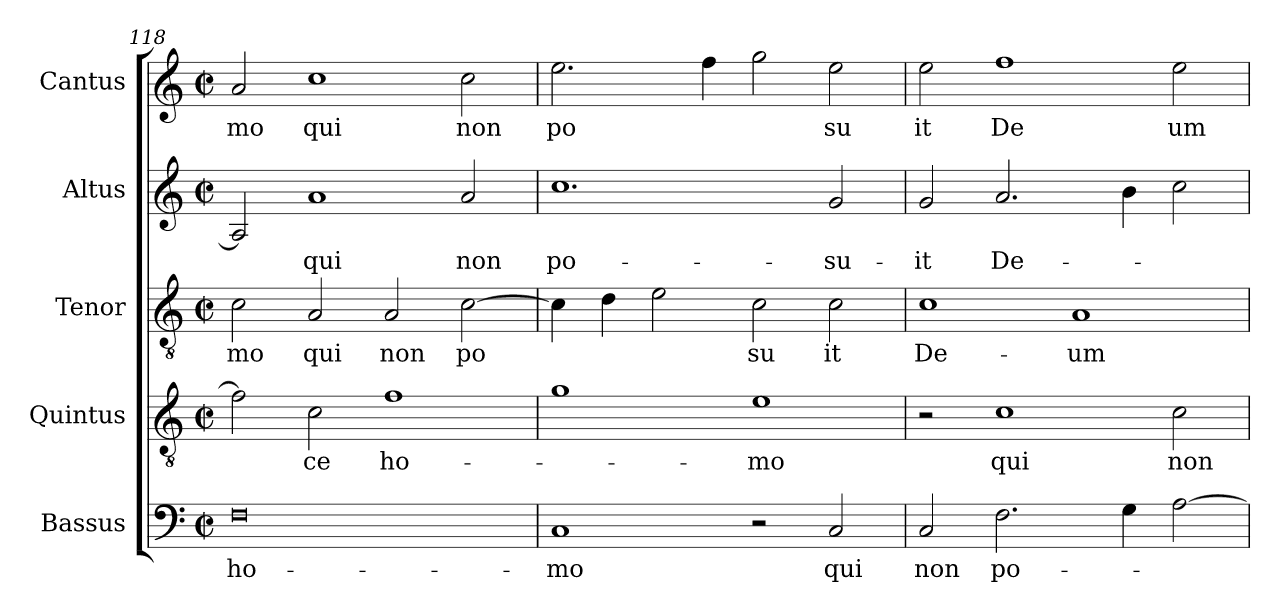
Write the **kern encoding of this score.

**kern	**text	**kern	**text	**kern	**text	**kern	**text	**kern	**text
*part5	*part5	*part4	*part4	*part3	*part3	*part2	*part2	*part1	*part1
*staff5	*staff5	*staff4	*staff4	*staff3	*staff3	*staff2	*staff2	*staff1	*staff1
*I"Bassus	*	*I"Quintus	*	*I"Tenor	*	*I"Altus	*	*I"Cantus	*
*clefF4	*	*clefGv2	*	*clefGv2	*	*clefG2	*	*clefG2	*
*M2/2	*	*M2/2	*	*M2/2	*	*M2/2	*	*M2/2	*
*met(c|)	*	*met(c|)	*	*met(c|)	*	*met(c|)	*	*met(c|)	*
=118	=118	=118	=118	=118	=118	=118	=118	=118	=118
!	!LO:LY:b:cj	!	!	!	!LO:LY:b:cj	!	!	!	!LO:LY:b:cj
0F	ho-	2f\]	.	2c\	mo	2A/]	.	2a/	mo
!	!	!	!LO:LY:b:cj	!	!LO:LY:b:cj	!	!LO:LY:b:cj	!	!LO:LY:b:cj
.	.	2c\	-ce	2A/	qui	1a	qui	1cc	qui
!	!	!	!LO:LY:b:cj	!	!LO:LY:b:cj	!	!	!	!
.	.	1f	ho-	2A/	non	.	.	.	.
!	!	!	!	!	!LO:LY:b:cj	!	!LO:LY:b:cj	!	!LO:LY:b:cj
.	.	.	.	[>2c\	po	2a/	non	2cc\	non
=119	=119	=119	=119	=119	=119	=119	=119	=119	=119
!	!LO:LY:b:cj	!	!	!	!	!	!LO:LY:b:cj	!	!LO:LY:b:cj
1C	-mo	1g	.	4c\]	.	1.cc	po-	2.ee\	po
.	.	.	.	4d\	.	.	.	.	.
.	.	.	.	2e\	.	.	.	.	.
.	.	.	.	.	.	.	.	4ff\	.
!	!	!	!LO:LY:b:cj	!	!LO:LY:b:cj	!	!	!	!
2r	.	1e	-mo	2c\	su	.	.	2gg\	.
!	!LO:LY:b:cj	!	!	!	!LO:LY:b:cj	!	!LO:LY:b:cj	!	!LO:LY:b:cj
2C/	qui	.	.	2c\	it	2g/	-su-	2ee\	su
!!LO:LB:g=z
=120	=120	=120	=120	=120	=120	=120	=120	=120	=120
!	!LO:LY:b:cj	!	!	!	!LO:LY:b:cj	!	!LO:LY:b:cj	!	!LO:LY:b:cj
2C/	non	2r	.	1c	De-	2g/	-it	2ee\	it
!	!LO:LY:b:cj	!	!LO:LY:b:cj	!	!	!	!LO:LY:b	!	!LO:LY:b:cj
2.F\	po-	1c	qui	.	.	2.a/	De-	1ff	De
!	!	!	!	!	!LO:LY:b:cj	!	!	!	!
.	.	.	.	1A	-um	.	.	.	.
4G\	.	.	.	.	.	4b\	.	.	.
!	!	!	!LO:LY:b:cj	!	!	!	!	!	!LO:LY:b:cj
[>2A\	.	2c\	non	.	.	2cc\	.	2ee\	um
=	=	=	=	=	=	=	=	=	=
*-	*-	*-	*-	*-	*-	*-	*-	*-	*-
